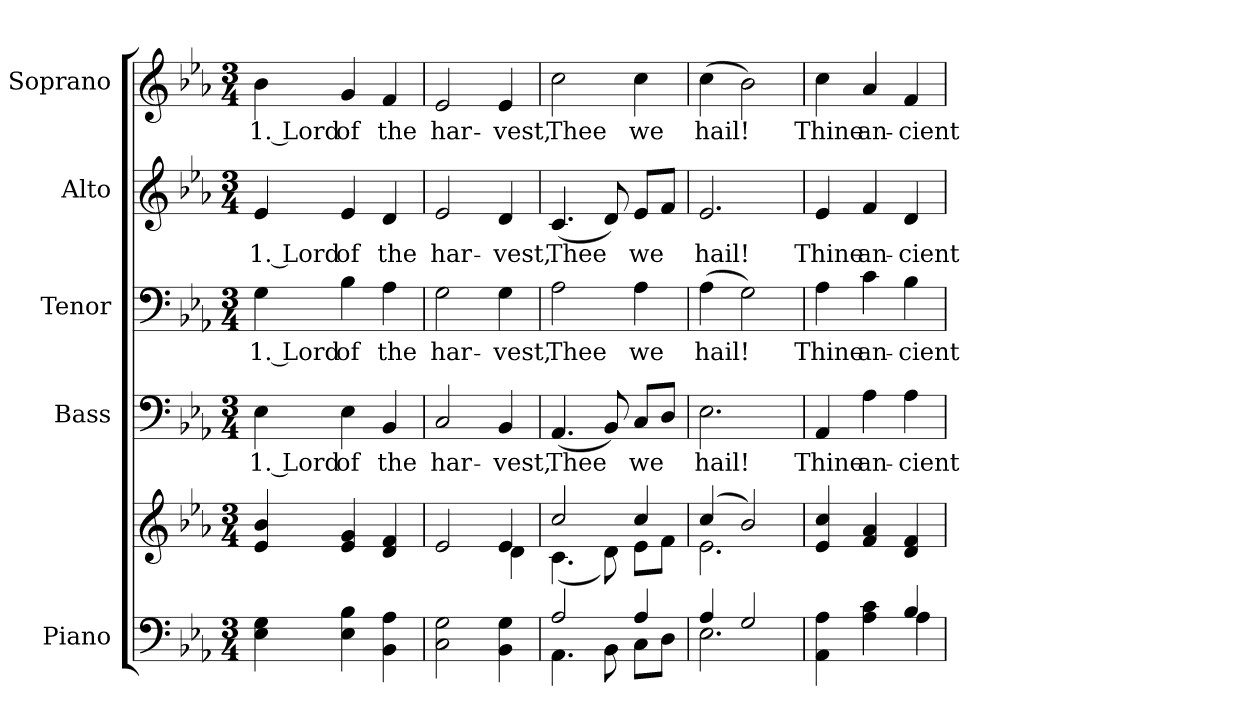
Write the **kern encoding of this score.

**kern	**kern	**kern	**text	**kern	**text	**kern	**text	**kern	**text
*part5	*part5	*part4	*part4	*part3	*part3	*part2	*part2	*part1	*part1
*staff6	*staff5	*staff4	*staff4	*staff3	*staff3	*staff2	*staff2	*staff1	*staff1
*I"Piano	*	*I"Bass	*	*I"Tenor	*	*I"Alto	*	*I"Soprano	*
*I'Pno.	*	*I'B.	*	*I'T.	*	*I'A.	*	*I'S.	*
!!LO:PB:g=z
*clefF4	*clefG2	*clefF4	*	*clefF4	*	*clefG2	*	*clefG2	*
*k[b-e-a-]	*k[b-e-a-]	*k[b-e-a-]	*	*k[b-e-a-]	*	*k[b-e-a-]	*	*k[b-e-a-]	*
*E-:	*E-:	*E-:	*	*E-:	*	*E-:	*	*E-:	*
*M3/4	*M3/4	*M3/4	*	*M3/4	*	*M3/4	*	*M3/4	*
*MM150	*MM150	*MM150	*	*MM150	*	*MM150	*	*MM150	*
=1	=1	=1	=1	=1	=1	=1	=1	=1	=1
!	!	!	!LO:LY:b:color=#000000	!	!	!	!	!	!
!	!	!	!	!	!LO:LY:b:color=#000000	!	!	!	!
!	!	!	!	!	!	!	!LO:LY:b:color=#000000	!	!
!	!	!	!	!	!	!	!	!	!LO:LY:b:color=#000000
4E-i\ 4Gi	4e-i/ 4b-i	4E-i\	1. Lord	4Gi\	1. Lord	4e-i/	1. Lord	4b-i\	1. Lord
!	!	!	!LO:LY:b:color=#000000	!	!	!	!	!	!
!	!	!	!	!	!LO:LY:b:color=#000000	!	!	!	!
!	!	!	!	!	!	!	!LO:LY:b:color=#000000	!	!
!	!	!	!	!	!	!	!	!	!LO:LY:b:color=#000000
4E-i\ 4B-i	4e-i/ 4gi	4E-i\	of	4B-i\	of	4e-i/	of	4gi/	of
!	!	!	!LO:LY:b:color=#000000	!	!	!	!	!	!
!	!	!	!	!	!LO:LY:b:color=#000000	!	!	!	!
!	!	!	!	!	!	!	!LO:LY:b:color=#000000	!	!
!	!	!	!	!	!	!	!	!	!LO:LY:b:color=#000000
4BB-i\ 4A-i	4di/ 4fi	4BB-i/	the	4A-i\	the	4di/	the	4fi/	the
=2	=2	=2	=2	=2	=2	=2	=2	=2	=2
*	*^	*	*	*	*	*	*	*	*
!	!	!	!	!LO:LY:b:color=#000000	!	!	!	!	!	!
!	!	!	!	!	!	!LO:LY:b:color=#000000	!	!	!	!
!	!	!	!	!	!	!	!	!LO:LY:b:color=#000000	!	!
!	!	!	!	!	!	!	!	!	!	!LO:LY:b:color=#000000
2Ci\ 2Gi	2e-i/	2ryy	2Ci/	har-	2Gi\	har-	2e-i/	har-	2e-i/	har-
!	!	!	!	!LO:LY:b:color=#000000	!	!	!	!	!	!
!	!	!	!	!	!	!LO:LY:b:color=#000000	!	!	!	!
!	!	!	!	!	!	!	!	!LO:LY:b:color=#000000	!	!
!	!	!	!	!	!	!	!	!	!	!LO:LY:b:color=#000000
4BB-i\ 4Gi	4e-i/	4di\	4BB-i/	-vest,	4Gi\	-vest,	4di/	-vest,	4e-i/	-vest,
=3	=3	=3	=3	=3	=3	=3	=3	=3	=3	=3
*^	*	*	*	*	*	*	*	*	*	*
!	!	!	!	!	!LO:LY:b:color=#000000	!	!	!	!	!	!
!	!	!	!	!	!	!	!LO:LY:b:color=#000000	!	!	!	!
!	!	!	!	!	!	!	!	!	!LO:LY:b:color=#000000	!	!
!	!	!	!	!	!	!	!	!	!	!	!LO:LY:b:color=#000000
2A-i/	4.AA-i\	2cci/	(4.ci\	(4.AA-i/	Thee	2A-i\	Thee	(4.ci/	Thee	2cci\	Thee
.	8BB-i\	.	8di\)	8BB-i/)	.	.	.	8di/)	.	.	.
!	!	!	!	!	!LO:LY:b:color=#000000	!	!	!	!	!	!
!	!	!	!	!	!	!	!LO:LY:b:color=#000000	!	!	!	!
!	!	!	!	!	!	!	!	!	!LO:LY:b:color=#000000	!	!
!	!	!	!	!	!	!	!	!	!	!	!LO:LY:b:color=#000000
4A-i/	8Ci\L	4cci/	8e-i\L	8Ci/L	we	4A-i\	we	8e-i/L	we	4cci\	we
.	8Di\J	.	8fi\J	8Di/J	.	.	.	8fi/J	.	.	.
!!LO:PB:g=z
=4	=4	=4	=4	=4	=4	=4	=4	=4	=4	=4	=4
!	!	!	!	!	!LO:LY:b:color=#000000	!	!	!	!	!	!
!	!	!	!	!	!	!	!LO:LY:b:color=#000000	!	!	!	!
!	!	!	!	!	!	!	!	!	!LO:LY:b:color=#000000	!	!
!	!	!	!	!	!	!	!	!	!	!	!LO:LY:b:color=#000000
4A-i/	2.E-i\	(4cci/	2.e-i\	2.E-i\	hail!	(4A-i\	hail!	2.e-i/	hail!	(4cci\	hail!
2Gi/	.	2b-i/)	.	.	.	2Gi\)	.	.	.	2b-i\)	.
*	*	*v	*v	*	*	*	*	*	*	*	*
=5	=5	=5	=5	=5	=5	=5	=5	=5	=5	=5
!	!	!	!	!LO:LY:b:color=#000000	!	!	!	!	!	!
!	!	!	!	!	!	!LO:LY:b:color=#000000	!	!	!	!
!	!	!	!	!	!	!	!	!LO:LY:b:color=#000000	!	!
!	!	!	!	!	!	!	!	!	!	!LO:LY:b:color=#000000
4AA-i\ 4A-i	2ryy	4e-i/ 4cci	4AA-i/	Thine	4A-i\	Thine	4e-i/	Thine	4cci\	Thine
!	!	!	!	!LO:LY:b:color=#000000	!	!	!	!	!	!
!	!	!	!	!	!	!LO:LY:b:color=#000000	!	!	!	!
!	!	!	!	!	!	!	!	!LO:LY:b:color=#000000	!	!
!	!	!	!	!	!	!	!	!	!	!LO:LY:b:color=#000000
4A-i\ 4ci	.	4fi/ 4a-i	4A-i\	an-	4ci\	an-	4fi/	an-	4a-i/	an-
!	!	!	!	!LO:LY:b:color=#000000	!	!	!	!	!	!
!	!	!	!	!	!	!LO:LY:b:color=#000000	!	!	!	!
!	!	!	!	!	!	!	!	!LO:LY:b:color=#000000	!	!
!	!	!	!	!	!	!	!	!	!	!LO:LY:b:color=#000000
4B-i/	4A-i\	4di/ 4fi	4A-i\	-cient	4B-i\	-cient	4di/	-cient	4fi/	-cient
*v	*v	*	*	*	*	*	*	*	*	*
=	=	=	=	=	=	=	=	=	=
*-	*-	*-	*-	*-	*-	*-	*-	*-	*-
